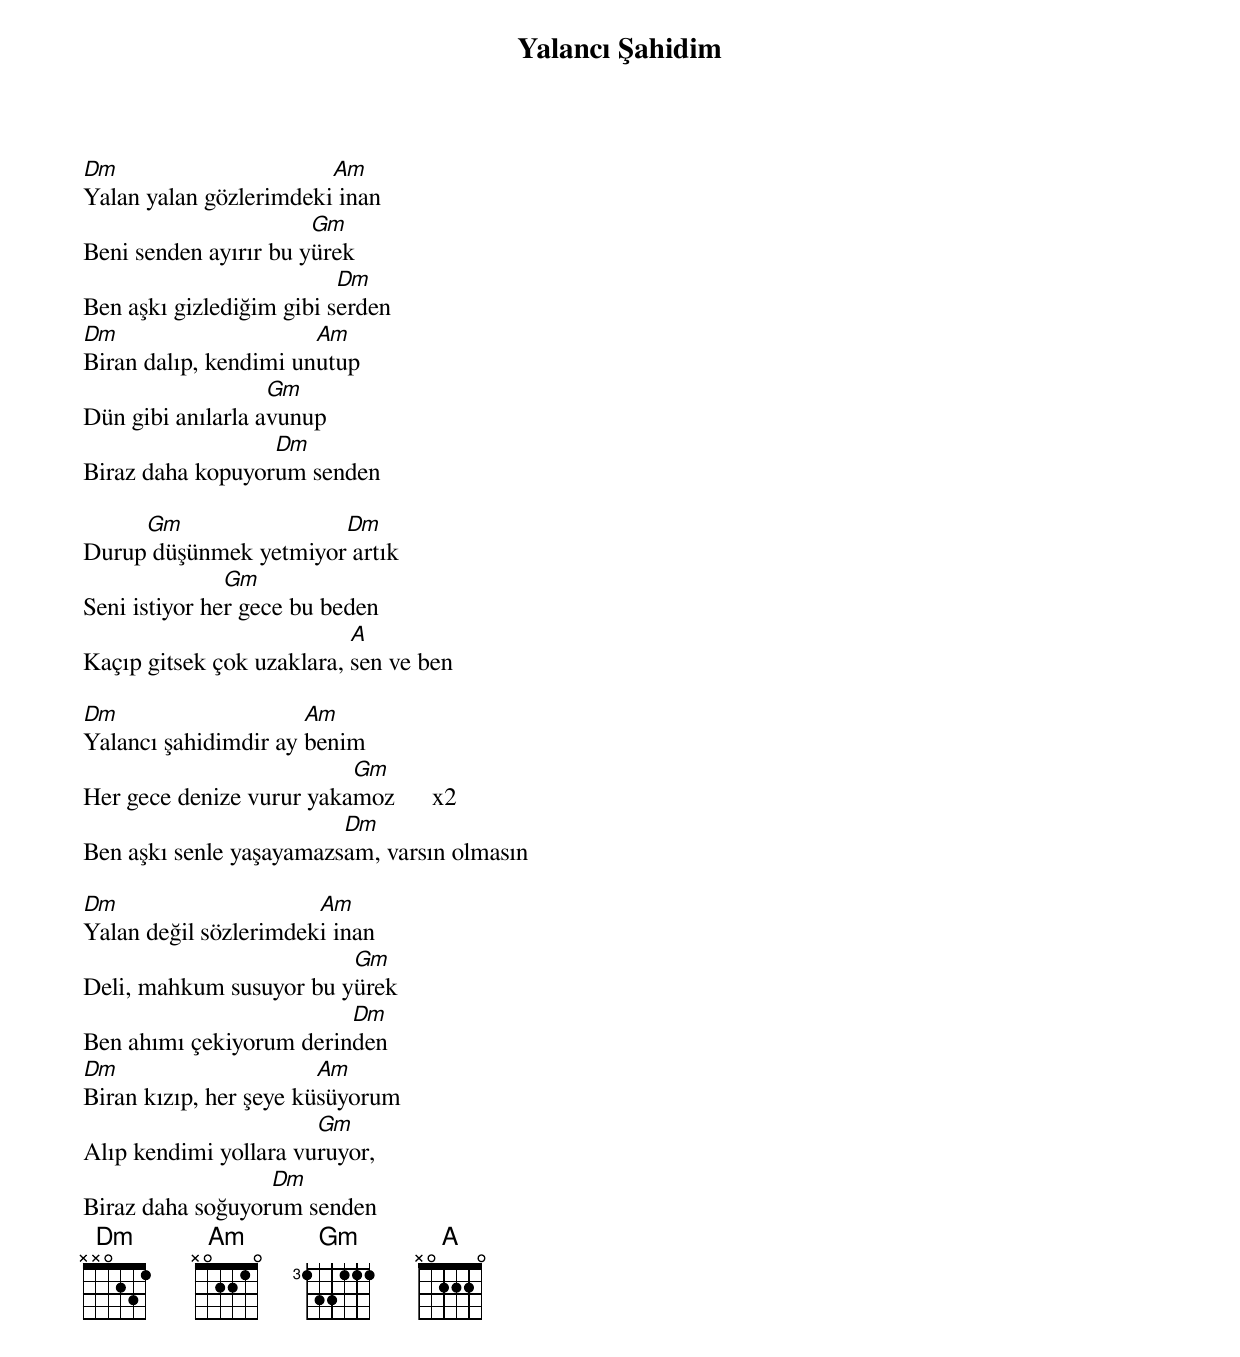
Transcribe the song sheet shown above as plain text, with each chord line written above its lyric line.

{title: Yalancı Şahidim}
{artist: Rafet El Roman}

Dm                      Am
Yalan yalan gözlerimdeki inan
                       Gm
Beni senden ayırır bu yürek
                          Dm
Ben aşkı gizlediğim gibi serden
Dm                     Am
Biran dalıp, kendimi unutup
                   Gm
Dün gibi anılarla avunup
                  Dm
Biraz daha kopuyorum senden

     Gm                Dm
Durup düşünmek yetmiyor artık
               Gm
Seni istiyor her gece bu beden
                           A
Kaçıp gitsek çok uzaklara, sen ve ben

Dm                    Am
Yalancı şahidimdir ay benim
                          Gm
Her gece denize vurur yakamoz      x2
                         Dm
Ben aşkı senle yaşayamazsam, varsın olmasın

Dm                     Am
Yalan değil sözlerimdeki inan
                         Gm
Deli, mahkum susuyor bu yürek
                         Dm
Ben ahımı çekiyorum derinden
Dm                      Am
Biran kızıp, her şeye küsüyorum
                       Gm
Alıp kendimi yollara vuruyor,
                  Dm
Biraz daha soğuyorum senden
